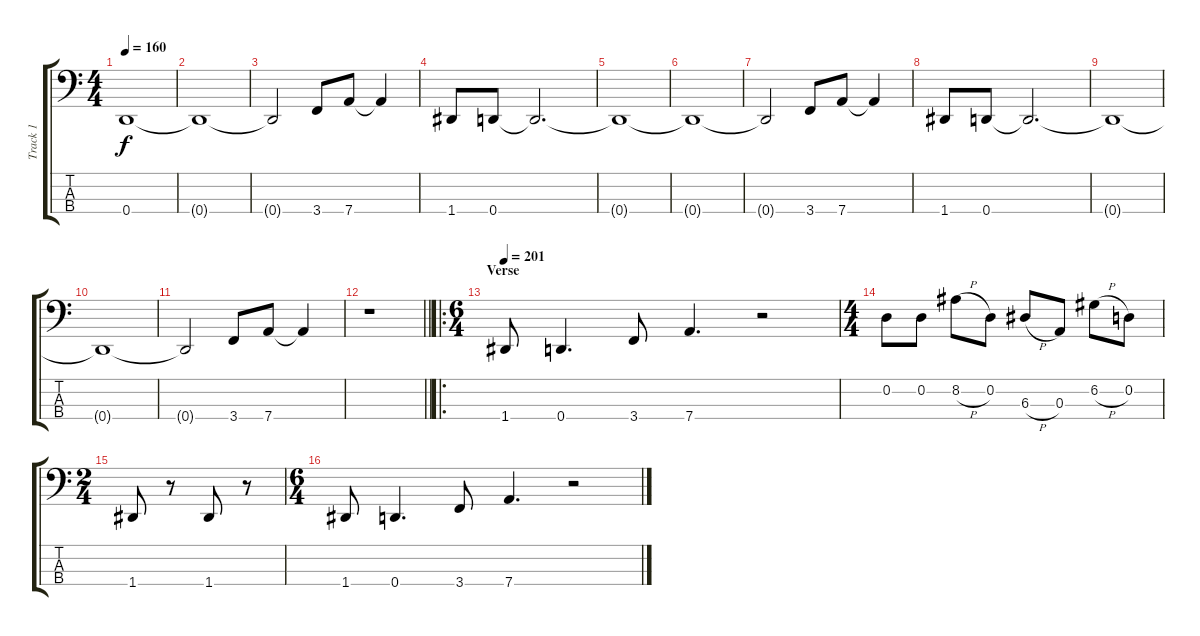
\track ("Track 1" "Track 1") {instrument electricbasspick}
\staff {score tabs}
\tuning (G2 D2 A1 D1) {hide}
\ts (4 4)
\tempo 160
\clef f4
\ks c
0.4{t}.1{dy f} |
0.4{t}.1 |
0.4{t}.2 3.4.8 7.4.8 7.4{t}.4 |
1.4.8 0.4.8 0.4{t}.2{d} |
0.4{t}.1 |
0.4{t}.1 |
0.4{t}.2 3.4.8 7.4.8 7.4{t}.4 |
1.4.8 0.4.8 0.4{t}.2{d} |
0.4{t}.1 |
0.4{t}.1 |
0.4{t}.2 3.4.8 7.4.8 7.4{t}.4 |
\barLineRight lightlight
r.1 |
\ro
\ts (6 4)
\section ("" "Verse")
\tempo 201
1.4.8 0.4.4{d} 3.4.8 7.4.4{d} r.2 |
\ts (4 4)
0.2.8 0.2.8 8.2{h}.8 0.2.8 6.3{h}.8 0.3.8 6.2{h}.8 0.2.8 |
\ts (2 4)
1.4.8 r.8 1.4.8 r.8 |
\ts (6 4)
1.4.8 0.4.4{d} 3.4.8 7.4.4{d} r.2
